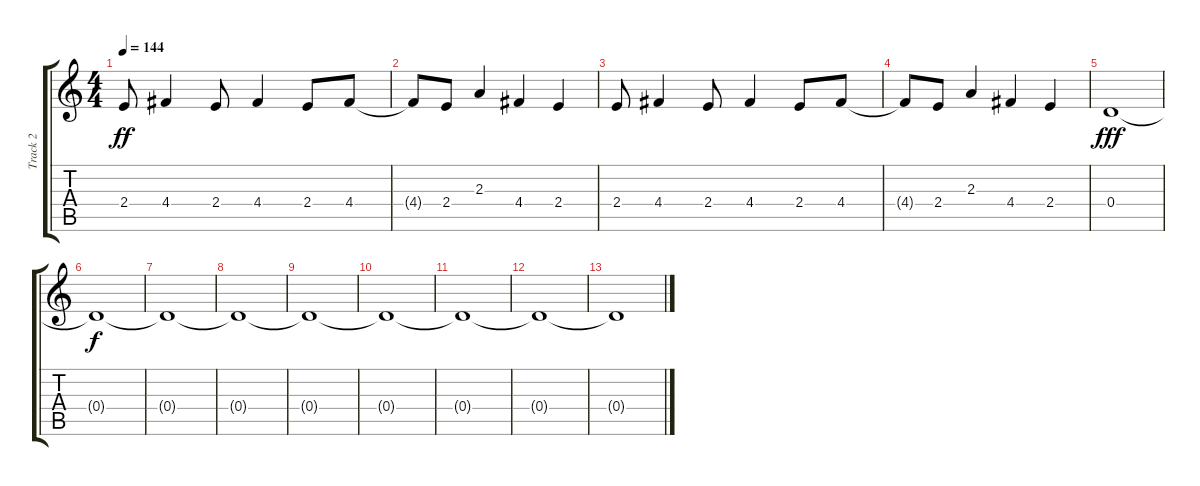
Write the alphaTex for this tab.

\track ("Track 2" "Track 2") {instrument electricguitarjazz}
\staff {score tabs}
\tuning (E4 B3 G3 D3 A2 D2) {hide}
\ts (4 4)
\tempo 144
\clef g2
\ks c
2.4.8{dy ff} 4.4.4 2.4.8 4.4.4 2.4.8 4.4.8 |
4.4{t}.8 2.4.8 2.3.4 4.4.4 2.4.4 |
2.4.8 4.4.4 2.4.8 4.4.4 2.4.8 4.4.8 |
4.4{t}.8 2.4.8 2.3.4 4.4.4 2.4.4 |
0.4.1{dy fff} |
0.4{t}.1{dy f} |
0.4{t}.1 |
0.4{t}.1 |
0.4{t}.1 |
0.4{t}.1 |
0.4{t}.1 |
0.4{t}.1 |
0.4{t}.1
